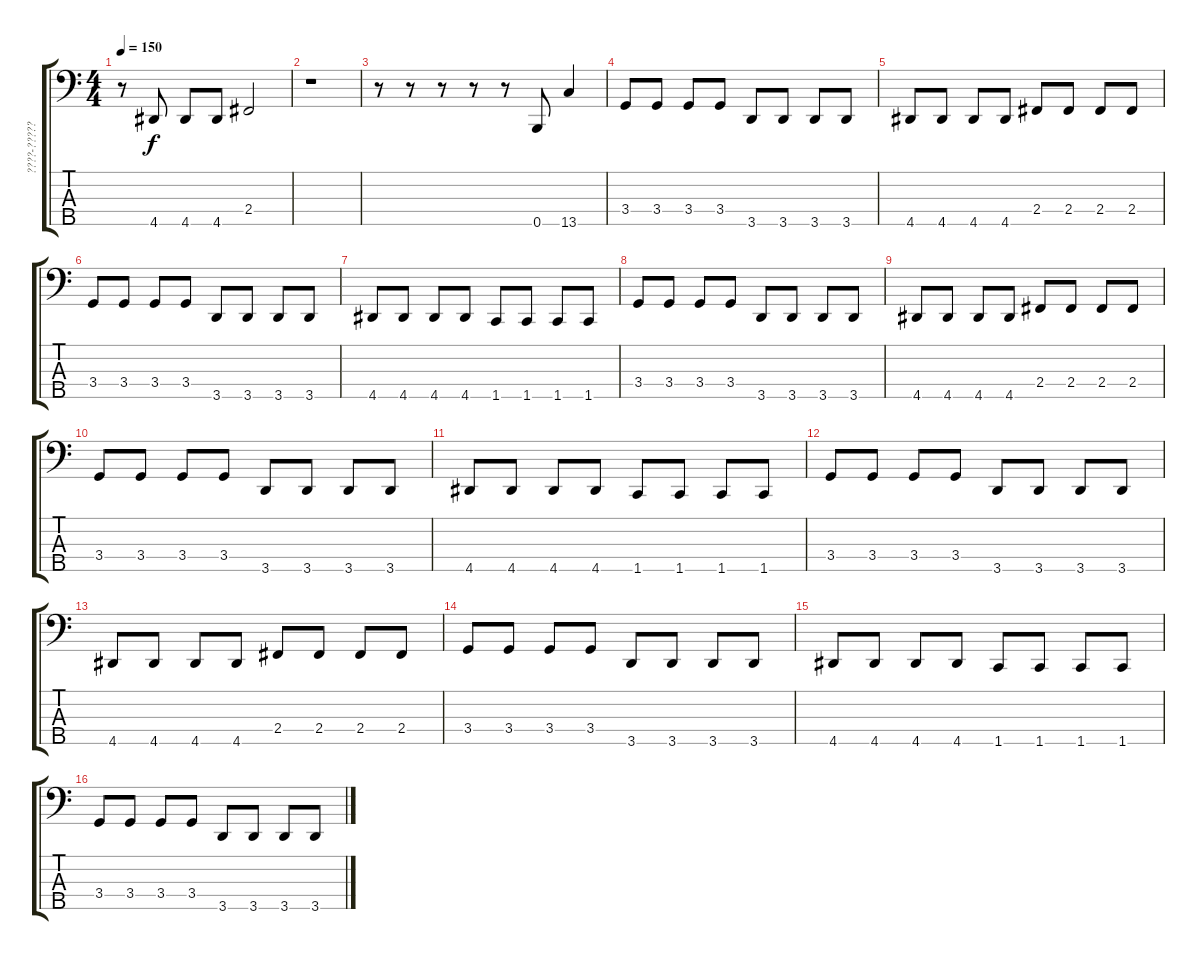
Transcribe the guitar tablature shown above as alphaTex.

\track ("????-??????" "????-?????") {instrument electricbassfinger}
\staff {score tabs}
\tuning (G2 D2 A1 E1 B0) {hide}
\ts (4 4)
\tempo 150
\clef f4
\ks c
r.8{dy f} 4.5.8 4.5.8 4.5.8 2.4.2 |
r.1 |
r.8 r.8 r.8 r.8 r.8 0.5.8 13.5.4 |
3.4.8 3.4.8 3.4.8 3.4.8 3.5.8 3.5.8 3.5.8 3.5.8 |
4.5.8 4.5.8 4.5.8 4.5.8 2.4.8 2.4.8 2.4.8 2.4.8 |
3.4.8 3.4.8 3.4.8 3.4.8 3.5.8 3.5.8 3.5.8 3.5.8 |
4.5.8 4.5.8 4.5.8 4.5.8 1.5.8 1.5.8 1.5.8 1.5.8 |
3.4.8 3.4.8 3.4.8 3.4.8 3.5.8 3.5.8 3.5.8 3.5.8 |
4.5.8 4.5.8 4.5.8 4.5.8 2.4.8 2.4.8 2.4.8 2.4.8 |
3.4.8 3.4.8 3.4.8 3.4.8 3.5.8 3.5.8 3.5.8 3.5.8 |
4.5.8 4.5.8 4.5.8 4.5.8 1.5.8 1.5.8 1.5.8 1.5.8 |
3.4.8 3.4.8 3.4.8 3.4.8 3.5.8 3.5.8 3.5.8 3.5.8 |
4.5.8 4.5.8 4.5.8 4.5.8 2.4.8 2.4.8 2.4.8 2.4.8 |
3.4.8 3.4.8 3.4.8 3.4.8 3.5.8 3.5.8 3.5.8 3.5.8 |
4.5.8 4.5.8 4.5.8 4.5.8 1.5.8 1.5.8 1.5.8 1.5.8 |
3.4.8 3.4.8 3.4.8 3.4.8 3.5.8 3.5.8 3.5.8 3.5.8
